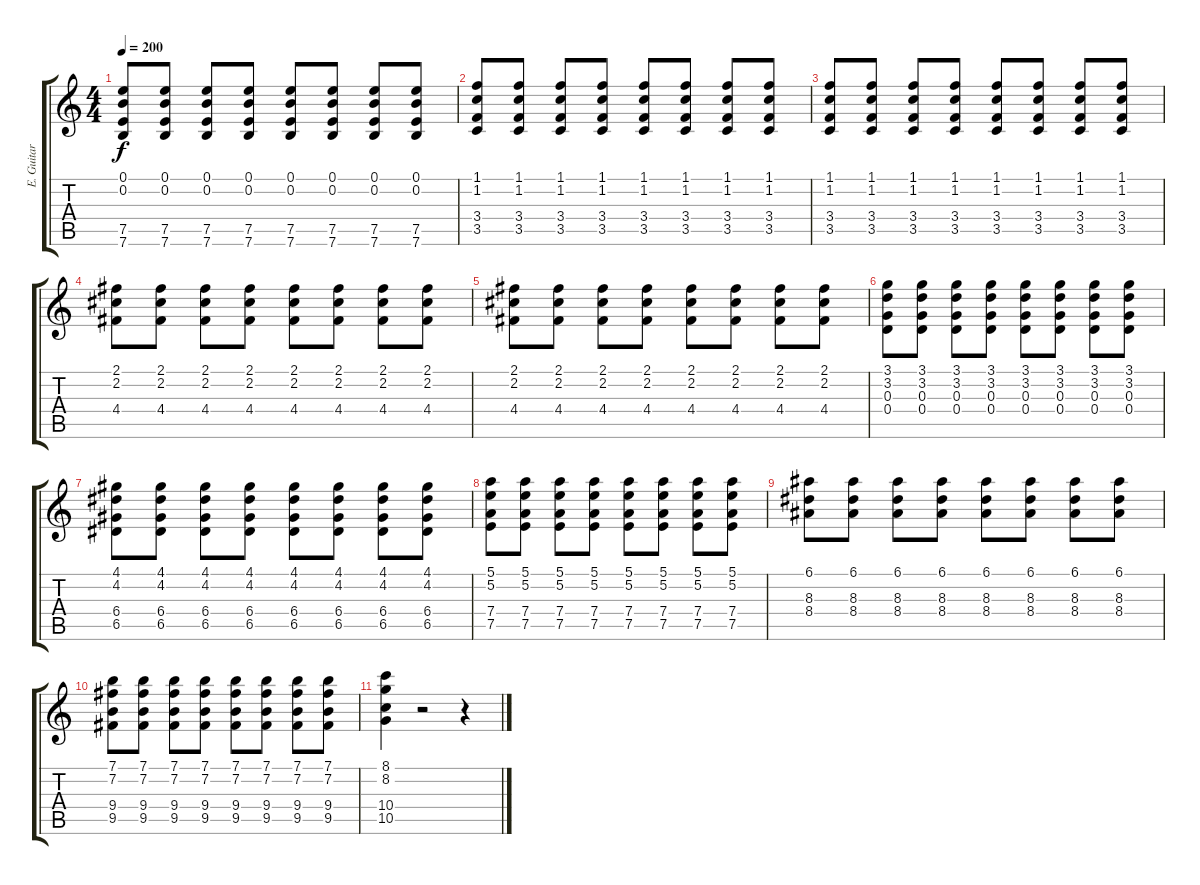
\track ("E. Guitar" "E. Guitar") {instrument distortionguitar}
\staff {score tabs}
\tuning (E4 B3 G3 D3 A2 E2) {hide}
\ts (4 4)
\tempo 200
\clef g2
\ks c
(0.1 0.2 7.5 7.6).8{dy f} (0.1 0.2 7.5 7.6).8 (0.1 0.2 7.5 7.6).8 (0.1 0.2 7.5 7.6).8 (0.1 0.2 7.5 7.6).8 (0.1 0.2 7.5 7.6).8 (0.1 0.2 7.5 7.6).8 (0.1 0.2 7.5 7.6).8 |
(1.1 1.2 3.4 3.5).8 (1.1 1.2 3.4 3.5).8 (1.1 1.2 3.4 3.5).8 (1.1 1.2 3.4 3.5).8 (1.1 1.2 3.4 3.5).8 (1.1 1.2 3.4 3.5).8 (1.1 1.2 3.4 3.5).8 (1.1 1.2 3.4 3.5).8 |
(1.1 1.2 3.4 3.5).8 (1.1 1.2 3.4 3.5).8 (1.1 1.2 3.4 3.5).8 (1.1 1.2 3.4 3.5).8 (1.1 1.2 3.4 3.5).8 (1.1 1.2 3.4 3.5).8 (1.1 1.2 3.4 3.5).8 (1.1 1.2 3.4 3.5).8 |
(2.1 2.2 4.4).8 (2.1 2.2 4.4).8 (2.1 2.2 4.4).8 (2.1 2.2 4.4).8 (2.1 2.2 4.4).8 (2.1 2.2 4.4).8 (2.1 2.2 4.4).8 (2.1 2.2 4.4).8 |
(2.1 2.2 4.4).8 (2.1 2.2 4.4).8 (2.1 2.2 4.4).8 (2.1 2.2 4.4).8 (2.1 2.2 4.4).8 (2.1 2.2 4.4).8 (2.1 2.2 4.4).8 (2.1 2.2 4.4).8 |
(3.1 3.2 0.3 0.4).8 (3.1 3.2 0.3 0.4).8 (3.1 3.2 0.3 0.4).8 (3.1 3.2 0.3 0.4).8 (3.1 3.2 0.3 0.4).8 (3.1 3.2 0.3 0.4).8 (3.1 3.2 0.3 0.4).8 (3.1 3.2 0.3 0.4).8 |
(4.1 4.2 6.4 6.5).8 (4.1 4.2 6.4 6.5).8 (4.1 4.2 6.4 6.5).8 (4.1 4.2 6.4 6.5).8 (4.1 4.2 6.4 6.5).8 (4.1 4.2 6.4 6.5).8 (4.1 4.2 6.4 6.5).8 (4.1 4.2 6.4 6.5).8 |
(5.1 5.2 7.4 7.5).8 (5.1 5.2 7.4 7.5).8 (5.1 5.2 7.4 7.5).8 (5.1 5.2 7.4 7.5).8 (5.1 5.2 7.4 7.5).8 (5.1 5.2 7.4 7.5).8 (5.1 5.2 7.4 7.5).8 (5.1 5.2 7.4 7.5).8 |
(6.1 8.3 8.4).8 (6.1 8.3 8.4).8 (6.1 8.3 8.4).8 (6.1 8.3 8.4).8 (6.1 8.3 8.4).8 (6.1 8.3 8.4).8 (6.1 8.3 8.4).8 (6.1 8.3 8.4).8 |
(7.1 7.2 9.4 9.5).8 (7.1 7.2 9.4 9.5).8 (7.1 7.2 9.4 9.5).8 (7.1 7.2 9.4 9.5).8 (7.1 7.2 9.4 9.5).8 (7.1 7.2 9.4 9.5).8 (7.1 7.2 9.4 9.5).8 (7.1 7.2 9.4 9.5).8 |
(8.1 8.2 10.4 10.5).4 r.2 r.4
